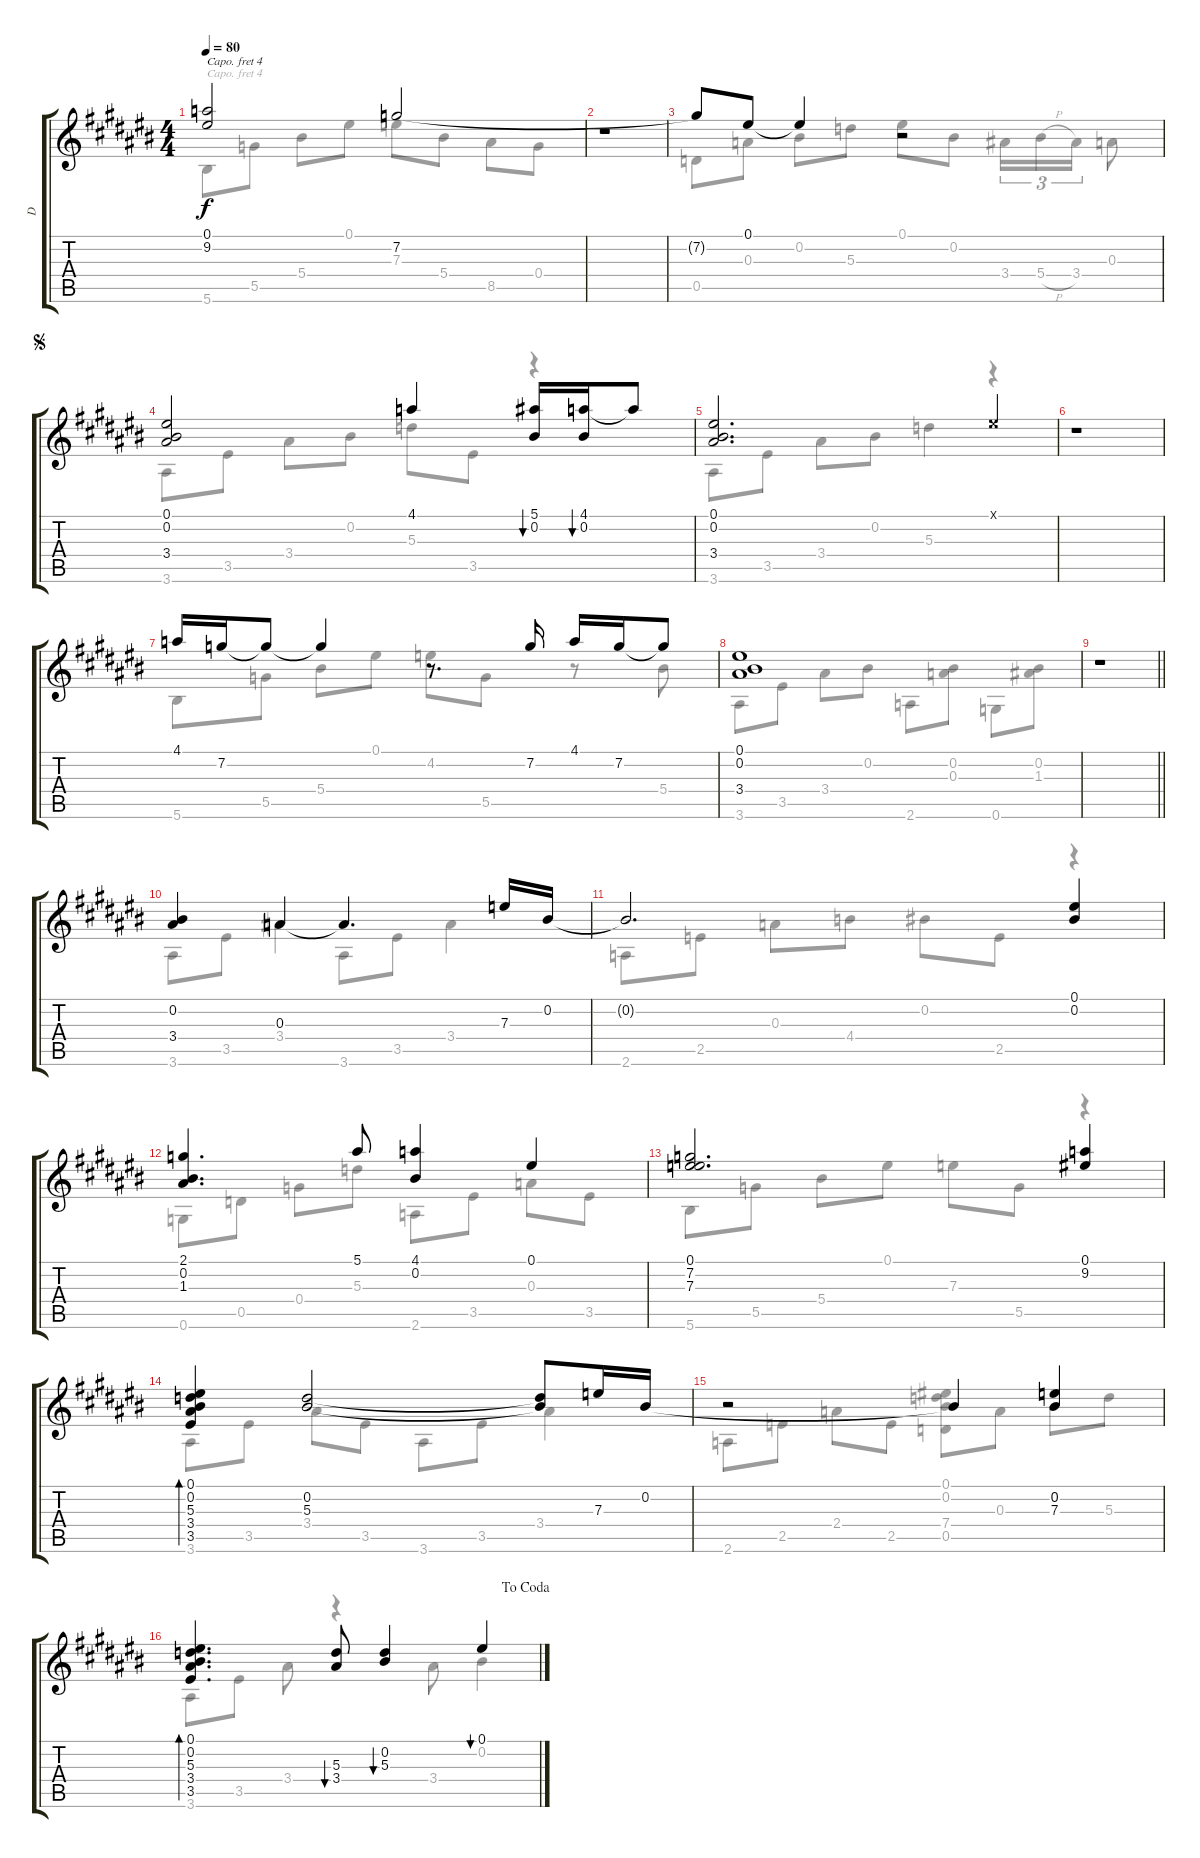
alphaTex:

\track ("D" "D") {instrument acousticguitarnylon}
\staff {score tabs}
\capo 4
\tuning (Db4 Ab3 F3 Eb3 Bb2 Eb2) {hide}
\voice
\ts (4 4)
\tempo 80
\clef g2
\ks a#minor
(0.1 9.2).2{dy f} 7.2.2 |
r.1 |
7.2{t}.8 0.1.8 0.1{t}.4 r.2 |
\jump segno
(0.1 0.2 3.4).2 4.1.4 (5.1 0.2).16{bu 30} (4.1 0.2).16{bu 30} 4.1{t}.8 |
(0.1 0.2 3.4).2{d} 0.1{x}.4 |
r.1 |
4.1.16 7.2.16 7.2{t}.8 7.2{t}.4 r.8{d} 7.2.16 4.1.16 7.2.16 7.2{t}.8 |
(0.1 0.2 3.4).1 |
\barLineRight lightlight
r.1 |
\section ("" " ")
(0.2 3.4).4 0.3.4 0.3{t}.4{d} 7.3.16 0.2.16 |
0.2{t}.2{d} (0.1 0.2).4 |
(2.1 0.2 1.3).4{d} 5.1.8 (4.1 0.2).4 0.1.4 |
(0.1 7.2 7.3).2{d} (0.1 9.2).4 |
(0.1 0.2 5.3 3.4 3.5).4{bd 30} (0.2 5.3).2 (0.2{t} 5.3{t}).8 7.3.16 0.2.16 |
r.2 0.2{t}.4 (0.2 7.3).4 |
\jump dacoda
(0.1 0.2 5.3 3.4 3.5).4{d bd 30} (5.3 3.4).8{bu 30} (0.2 5.3).4{bu 30} 0.1.4{bu 30}
\voice
\clef g2
\ottava regular
\simile none
\ks a#minor
5.6.8{dy f} 5.5.8 5.4.8 0.1.8 7.3.8 5.4.8 8.5.8 0.4.8 |
|
0.5.8 0.3.8 0.2.8 5.3.8 0.1.8 0.2.8 3.4.16{tu (3 2)} 5.4{h}.16{tu (3 2)} 3.4.16{tu (3 2)} 0.3.8 |
3.6.8 3.5.8 3.4.8 0.2.8 5.3.8 3.5.8 r.4 |
3.6.8 3.5.8 3.4.8 0.2.8 5.3.4 r.4 |
|
5.6.8 5.5.8 5.4.8 0.1.8 4.2.8 5.5.8 r.8 5.4.8 |
3.6.8 3.5.8 3.4.8 0.2.8 2.6.8 (0.2 0.3).8 0.6.8 (0.2 1.3).8 |
\barLineRight lightlight
|
3.6.8 3.5.8 3.4.4 3.6.8 3.5.8 3.4.4 |
2.6.8 2.5.8 0.3.8 4.4.8 0.2.8 2.5.8 r.4 |
0.6.8 0.5.8 0.4.8 5.3.8 2.6.8 3.5.8 0.3.8 3.5.8 |
5.6.8 5.5.8 5.4.8 0.1.8 7.3.8 5.5.8 r.4 |
3.6.8 3.5.8 3.4.8 3.5.8 3.6.8 3.5.8 3.4.4 |
2.6.8 2.5.8 2.4.8 2.5.8 (0.1 0.2 7.4 0.5).8 0.3.8 0.2.8 5.3.8 |
3.6.8 3.5.8 3.4.8 r.4 3.4.8 0.2.4
